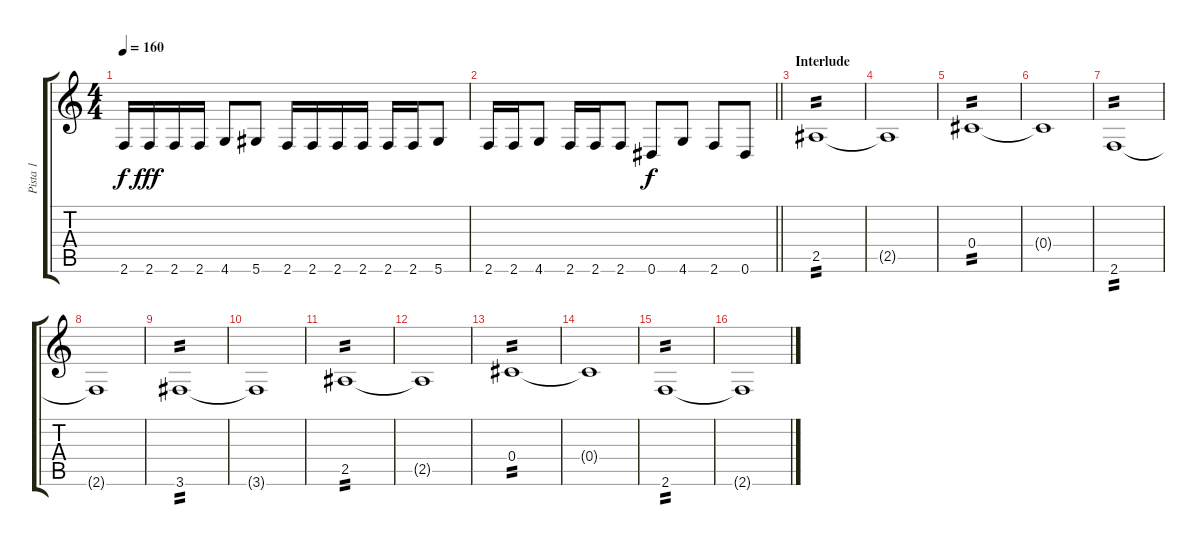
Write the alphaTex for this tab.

\track ("Pista 1" "Pista 1") {instrument distortionguitar}
\staff {score tabs}
\tuning (Eb4 Bb3 Gb3 Db3 Ab2 Eb2) {hide}
\ts (4 4)
\tempo 160
\clef g2
\ks c
2.6.16{dy f} 2.6.16{dy fff} 2.6.16 2.6.16 4.6.8 5.6.8 2.6.16 2.6.16 2.6.16 2.6.16 2.6.16 2.6.16 5.6.8 |
\barLineRight lightlight
2.6.16 2.6.16 4.6.8 2.6.16 2.6.16 2.6.8 0.6.8{dy f} 4.6.8 2.6.8 0.6.8 |
\section ("" "Interlude")
2.5.1{tp 2} |
2.5{t}.1 |
0.4.1{tp 2} |
0.4{t}.1 |
2.6.1{tp 2} |
2.6{t}.1 |
3.6.1{tp 2} |
3.6{t}.1 |
2.5.1{tp 2} |
2.5{t}.1 |
0.4.1{tp 2} |
0.4{t}.1 |
2.6.1{tp 2} |
2.6{t}.1
